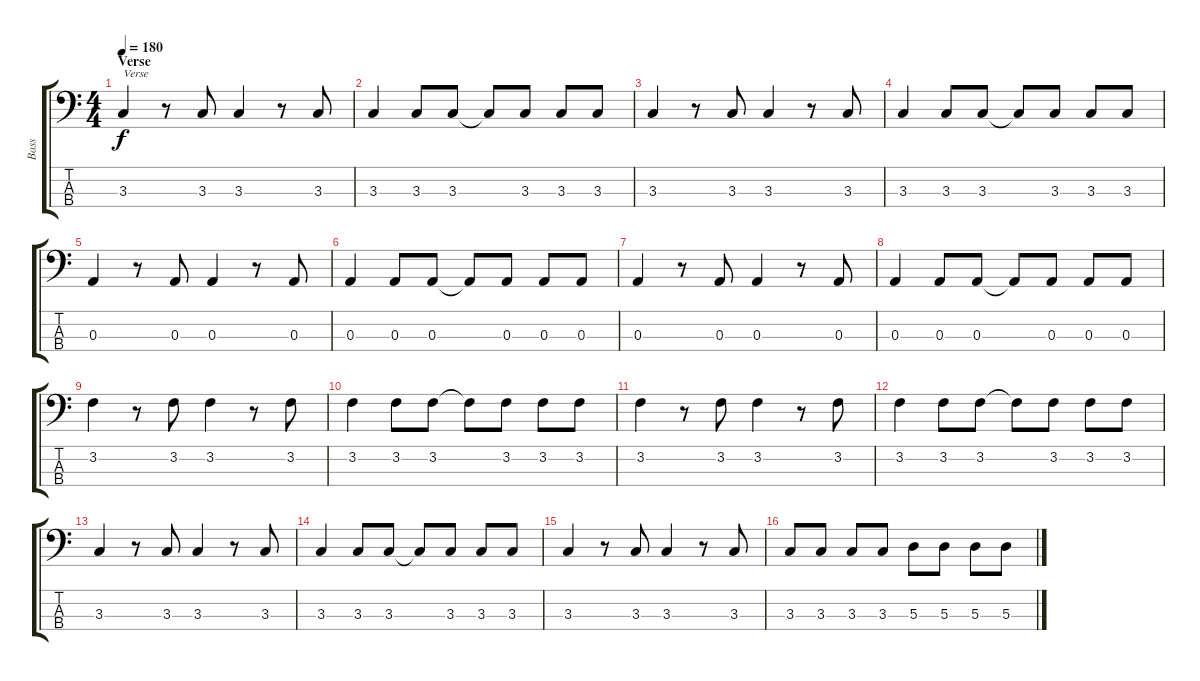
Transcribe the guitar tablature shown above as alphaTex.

\track ("Bass" "Bass") {instrument electricbassfinger}
\staff {score tabs}
\tuning (G2 D2 A1 E1) {hide}
\ts (4 4)
\section ("" "Verse")
\tempo 180
\clef f4
\ks c
3.3.4{txt "Verse" dy f} r.8 3.3.8 3.3.4 r.8 3.3.8 |
3.3.4 3.3.8 3.3.8 3.3{t}.8 3.3.8 3.3.8 3.3.8 |
3.3.4 r.8 3.3.8 3.3.4 r.8 3.3.8 |
3.3.4 3.3.8 3.3.8 3.3{t}.8 3.3.8 3.3.8 3.3.8 |
0.3.4 r.8 0.3.8 0.3.4 r.8 0.3.8 |
0.3.4 0.3.8 0.3.8 0.3{t}.8 0.3.8 0.3.8 0.3.8 |
0.3.4 r.8 0.3.8 0.3.4 r.8 0.3.8 |
0.3.4 0.3.8 0.3.8 0.3{t}.8 0.3.8 0.3.8 0.3.8 |
3.2.4 r.8 3.2.8 3.2.4 r.8 3.2.8 |
3.2.4 3.2.8 3.2.8 3.2{t}.8 3.2.8 3.2.8 3.2.8 |
3.2.4 r.8 3.2.8 3.2.4 r.8 3.2.8 |
3.2.4 3.2.8 3.2.8 3.2{t}.8 3.2.8 3.2.8 3.2.8 |
3.3.4 r.8 3.3.8 3.3.4 r.8 3.3.8 |
3.3.4 3.3.8 3.3.8 3.3{t}.8 3.3.8 3.3.8 3.3.8 |
3.3.4 r.8 3.3.8 3.3.4 r.8 3.3.8 |
3.3.8 3.3.8 3.3.8 3.3.8 5.3.8 5.3.8 5.3.8 5.3.8
